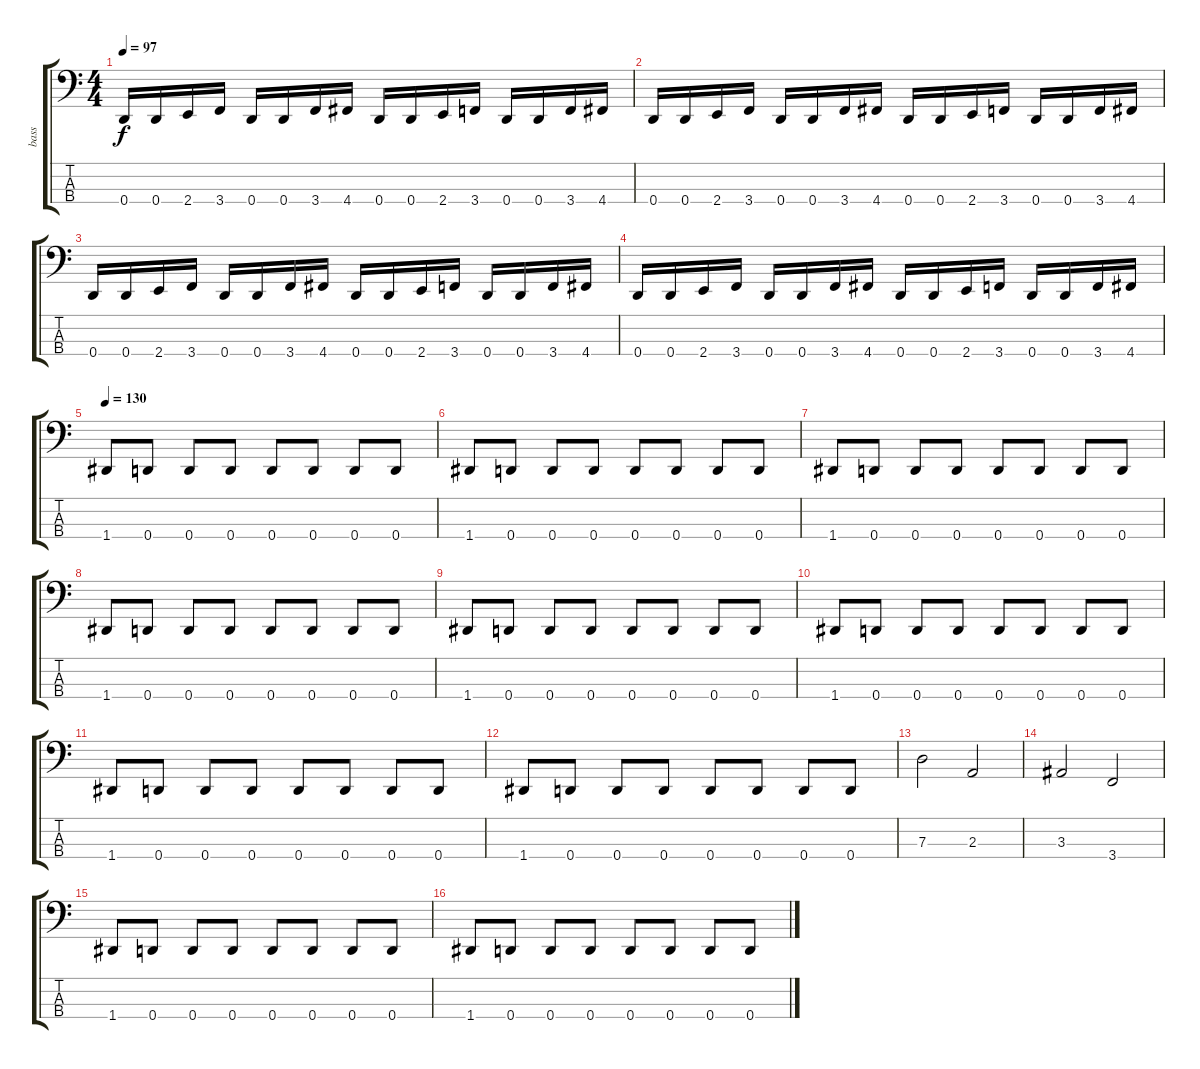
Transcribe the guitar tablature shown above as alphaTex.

\track ("bass" "bass") {instrument electricbassfinger}
\staff {score tabs}
\tuning (F2 C2 G1 D1) {hide}
\ts (4 4)
\tempo 97
\clef f4
\ks c
0.4.16{dy f} 0.4.16 2.4.16 3.4.16 0.4.16 0.4.16 3.4.16 4.4.16 0.4.16 0.4.16 2.4.16 3.4.16 0.4.16 0.4.16 3.4.16 4.4.16 |
0.4.16 0.4.16 2.4.16 3.4.16 0.4.16 0.4.16 3.4.16 4.4.16 0.4.16 0.4.16 2.4.16 3.4.16 0.4.16 0.4.16 3.4.16 4.4.16 |
0.4.16 0.4.16 2.4.16 3.4.16 0.4.16 0.4.16 3.4.16 4.4.16 0.4.16 0.4.16 2.4.16 3.4.16 0.4.16 0.4.16 3.4.16 4.4.16 |
0.4.16 0.4.16 2.4.16 3.4.16 0.4.16 0.4.16 3.4.16 4.4.16 0.4.16 0.4.16 2.4.16 3.4.16 0.4.16 0.4.16 3.4.16 4.4.16 |
\tempo 130
1.4.8 0.4.8 0.4.8 0.4.8 0.4.8 0.4.8 0.4.8 0.4.8 |
1.4.8 0.4.8 0.4.8 0.4.8 0.4.8 0.4.8 0.4.8 0.4.8 |
1.4.8 0.4.8 0.4.8 0.4.8 0.4.8 0.4.8 0.4.8 0.4.8 |
1.4.8 0.4.8 0.4.8 0.4.8 0.4.8 0.4.8 0.4.8 0.4.8 |
1.4.8 0.4.8 0.4.8 0.4.8 0.4.8 0.4.8 0.4.8 0.4.8 |
1.4.8 0.4.8 0.4.8 0.4.8 0.4.8 0.4.8 0.4.8 0.4.8 |
1.4.8 0.4.8 0.4.8 0.4.8 0.4.8 0.4.8 0.4.8 0.4.8 |
1.4.8 0.4.8 0.4.8 0.4.8 0.4.8 0.4.8 0.4.8 0.4.8 |
7.3.2 2.3.2 |
3.3.2 3.4.2 |
1.4.8 0.4.8 0.4.8 0.4.8 0.4.8 0.4.8 0.4.8 0.4.8 |
1.4.8 0.4.8 0.4.8 0.4.8 0.4.8 0.4.8 0.4.8 0.4.8
